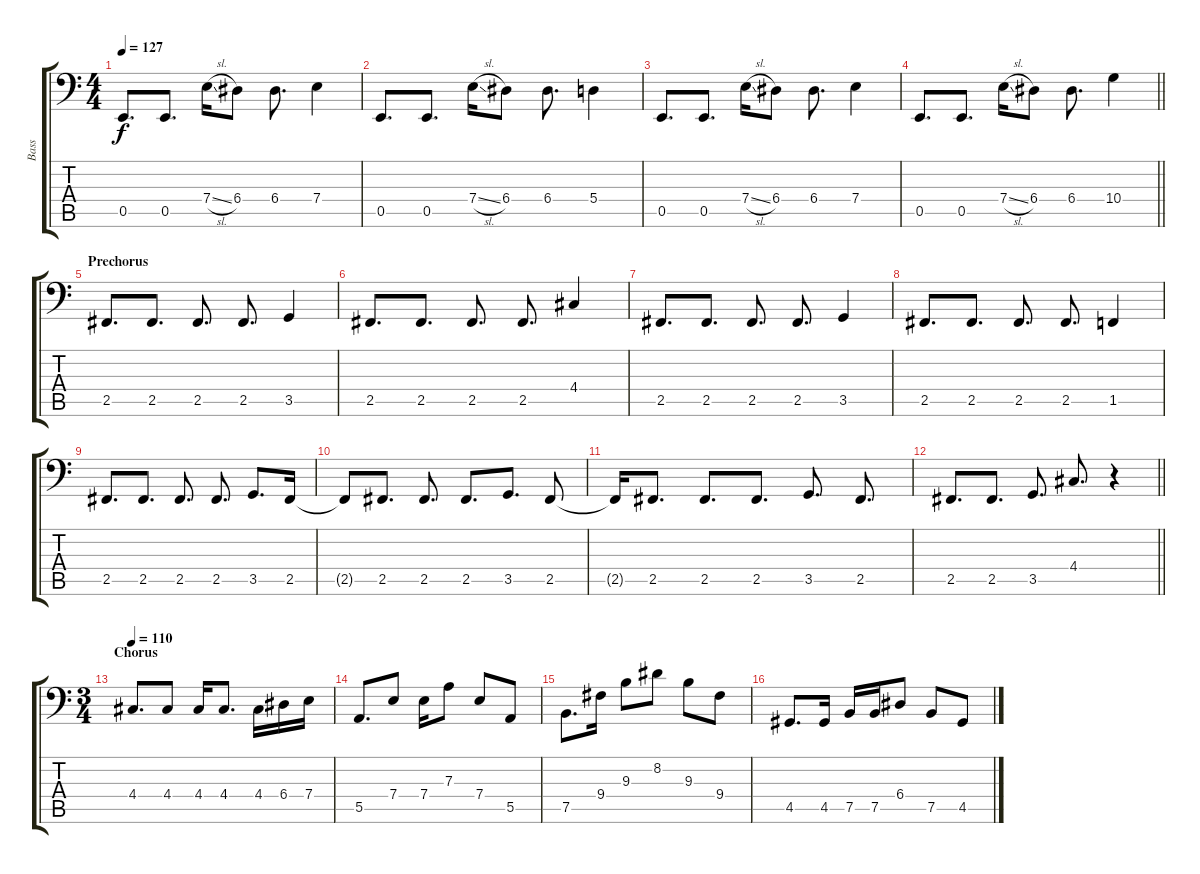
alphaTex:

\track ("Bass" "Bass") {instrument electricbassfinger}
\staff {score tabs}
\tuning (B2 G2 D2 A1 E1 B0) {hide}
\ts (4 4)
\tempo 127
\clef f4
\ks c
0.5.8{d dy f} 0.5.8{d} 7.4{sl}.16 6.4.8 6.4.8{d} 7.4.4 |
0.5.8{d} 0.5.8{d} 7.4{sl}.16 6.4.8 6.4.8{d} 5.4.4 |
0.5.8{d} 0.5.8{d} 7.4{sl}.16 6.4.8 6.4.8{d} 7.4.4 |
\barLineRight lightlight
0.5.8{d} 0.5.8{d} 7.4{sl}.16 6.4.8 6.4.8{d} 10.4.4 |
\section ("" "Prechorus")
2.5.8{d} 2.5.8{d} 2.5.8{d} 2.5.8{d} 3.5.4 |
2.5.8{d} 2.5.8{d} 2.5.8{d} 2.5.8{d} 4.4.4 |
2.5.8{d} 2.5.8{d} 2.5.8{d} 2.5.8{d} 3.5.4 |
2.5.8{d} 2.5.8{d} 2.5.8{d} 2.5.8{d} 1.5.4 |
2.5.8{d} 2.5.8{d} 2.5.8{d} 2.5.8{d} 3.5.8{d} 2.5.16 |
2.5{t}.8 2.5.8{d} 2.5.8{d} 2.5.8{d} 3.5.8{d} 2.5.8 |
2.5{t}.16 2.5.8{d} 2.5.8{d} 2.5.8{d} 3.5.8{d} 2.5.8{d} |
\barLineRight lightlight
2.5.8{d} 2.5.8{d} 3.5.8{d} 4.4.8{d} r.4 |
\ts (3 4)
\section ("" "Chorus")
\tempo 110
4.4.8{d} 4.4.8 4.4.16 4.4.8{d} 4.4.16 6.4.16 7.4.16 |
5.5.8{d} 7.4.8 7.4.16 7.3.8 7.4.8 5.5.8 |
7.5.8{d} 9.4.16 9.3.8 8.2.8 9.3.8 9.4.8 |
4.5.8{d} 4.5.16 7.5.16 7.5.16 6.4.8 7.5.8 4.5.8
